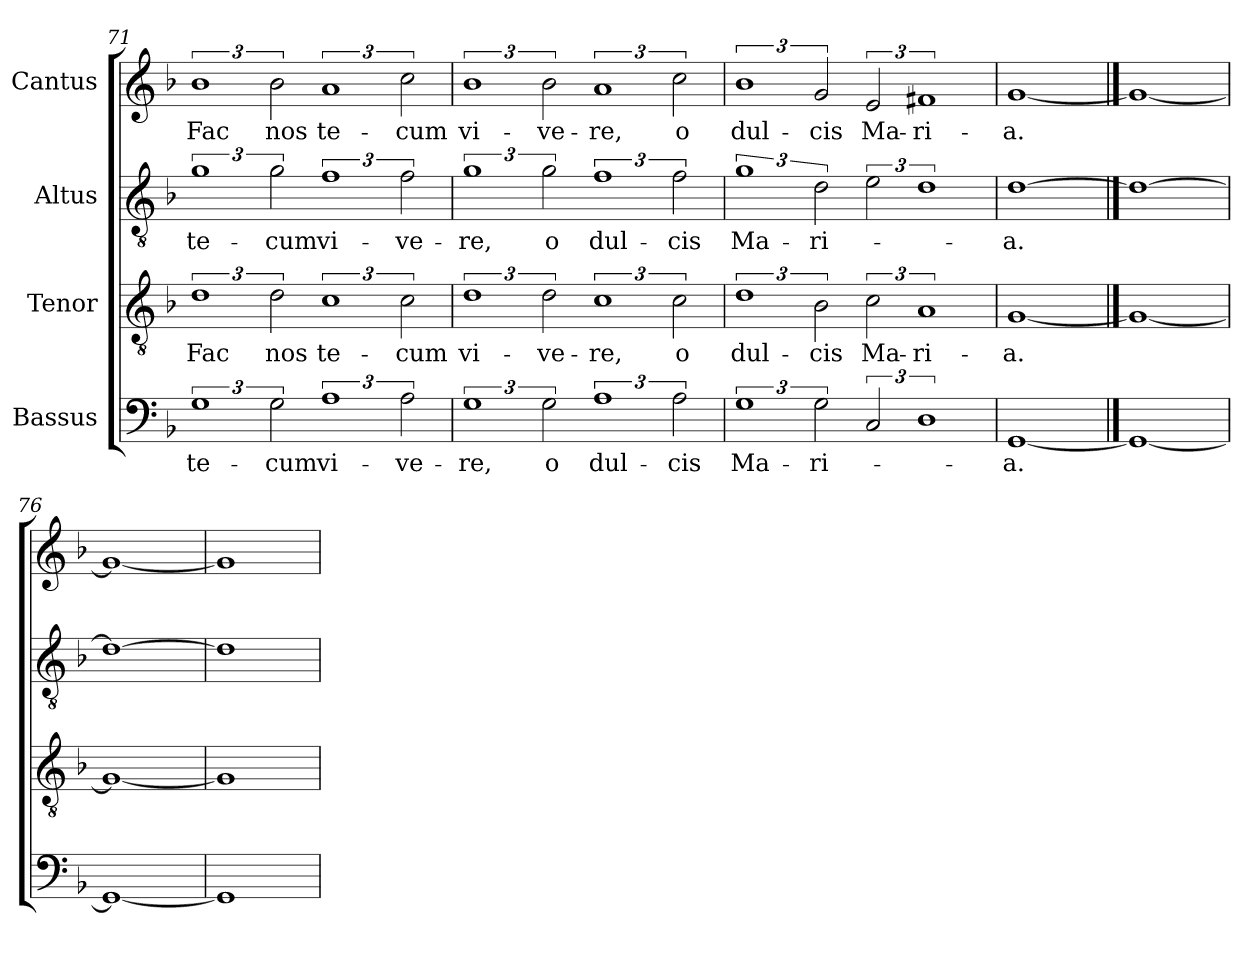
**kern	**text	**kern	**text	**kern	**text	**kern	**text
*part4	*part4	*part3	*part3	*part2	*part2	*part1	*part1
*staff4	*staff4	*staff3	*staff3	*staff2	*staff2	*staff1	*staff1
*I"Bassus	*	*I"Tenor	*	*I"Altus	*	*I"Cantus	*
!!LO:LB:g=z
*clefF4	*	*clefGv2	*	*clefGv2	*	*clefG2	*
*k[b-]	*	*k[b-]	*	*k[b-]	*	*k[b-]	*
*F:	*	*F:	*	*F:	*	*F:	*
=71	=71	=71	=71	=71	=71	=71	=71
!	!	!	!	!	!	!	!LO:LY:i
3%2G\	te-	3%2d\	Fac	3%2g\	te-	3%2b-\	Fac
!	!	!	!	!	!	!	!LO:LY:i
3G\	-cum	3d\	nos	3g\	-cum	3b-\	nos
!	!	!	!	!	!	!	!LO:LY:i
3%2A\	vi-	3%2c\	te-	3%2f\	vi-	3%2a/	te-
!	!	!	!	!	!	!	!LO:LY:i
3A\	-ve-	3c\	-cum	3f\	-ve-	3cc\	-cum
=72	=72	=72	=72	=72	=72	=72	=72
!	!	!	!	!	!	!	!LO:LY:i
3%2G\	-re,	3%2d\	vi-	3%2g\	-re,	3%2b-\	vi-
!	!	!	!	!	!	!	!LO:LY:i
3G\	o	3d\	-ve-	3g\	o	3b-\	-ve-
!	!	!	!	!	!	!	!LO:LY:i
3%2A\	dul-	3%2c\	-re,	3%2f\	dul-	3%2a/	-re,
!	!	!	!	!	!	!	!LO:LY:i
3A\	-cis	3c\	o	3f\	-cis	3cc\	o
=73	=73	=73	=73	=73	=73	=73	=73
!	!	!	!	!	!	!	!LO:LY:i
3%2G\	Ma-	3%2d\	dul-	3%2g\	Ma-	3%2b-\	dul-
!	!	!	!	!	!	!	!LO:LY:i
3G\	-ri-	3B-\	-cis	3d\	-ri-	3g/	-cis
!	!	!	!	!	!	!	!LO:LY:i
3C/	.	3c\	Ma-	3e\	.	3e/	Ma-
!	!	!	!	!	!	!	!LO:LY:i
3%2D\	.	3%2A/	-ri-	3%2d\	.	3%2f#X/	-ri-
=74	=74	=74	=74	=74	=74	=74	=74
!	!	!	!	!	!	!	!LO:LY:i
[1GG/	-a.	[1G/	-a.	[1d\	-a.	[1g/	-a.
==75	==75	==75	==75	==75	==75	==75	==75
1GG/_	.	1G/_	.	1d\_	.	1g/_	.
=76	=76	=76	=76	=76	=76	=76	=76
1GG/_	.	1G/_	.	1d\_	.	1g/_	.
=77	=77	=77	=77	=77	=77	=77	=77
1GG/]	.	1G/]	.	1d\]	.	1g/]	.
=	=	=	=	=	=	=	=
*-	*-	*-	*-	*-	*-	*-	*-
